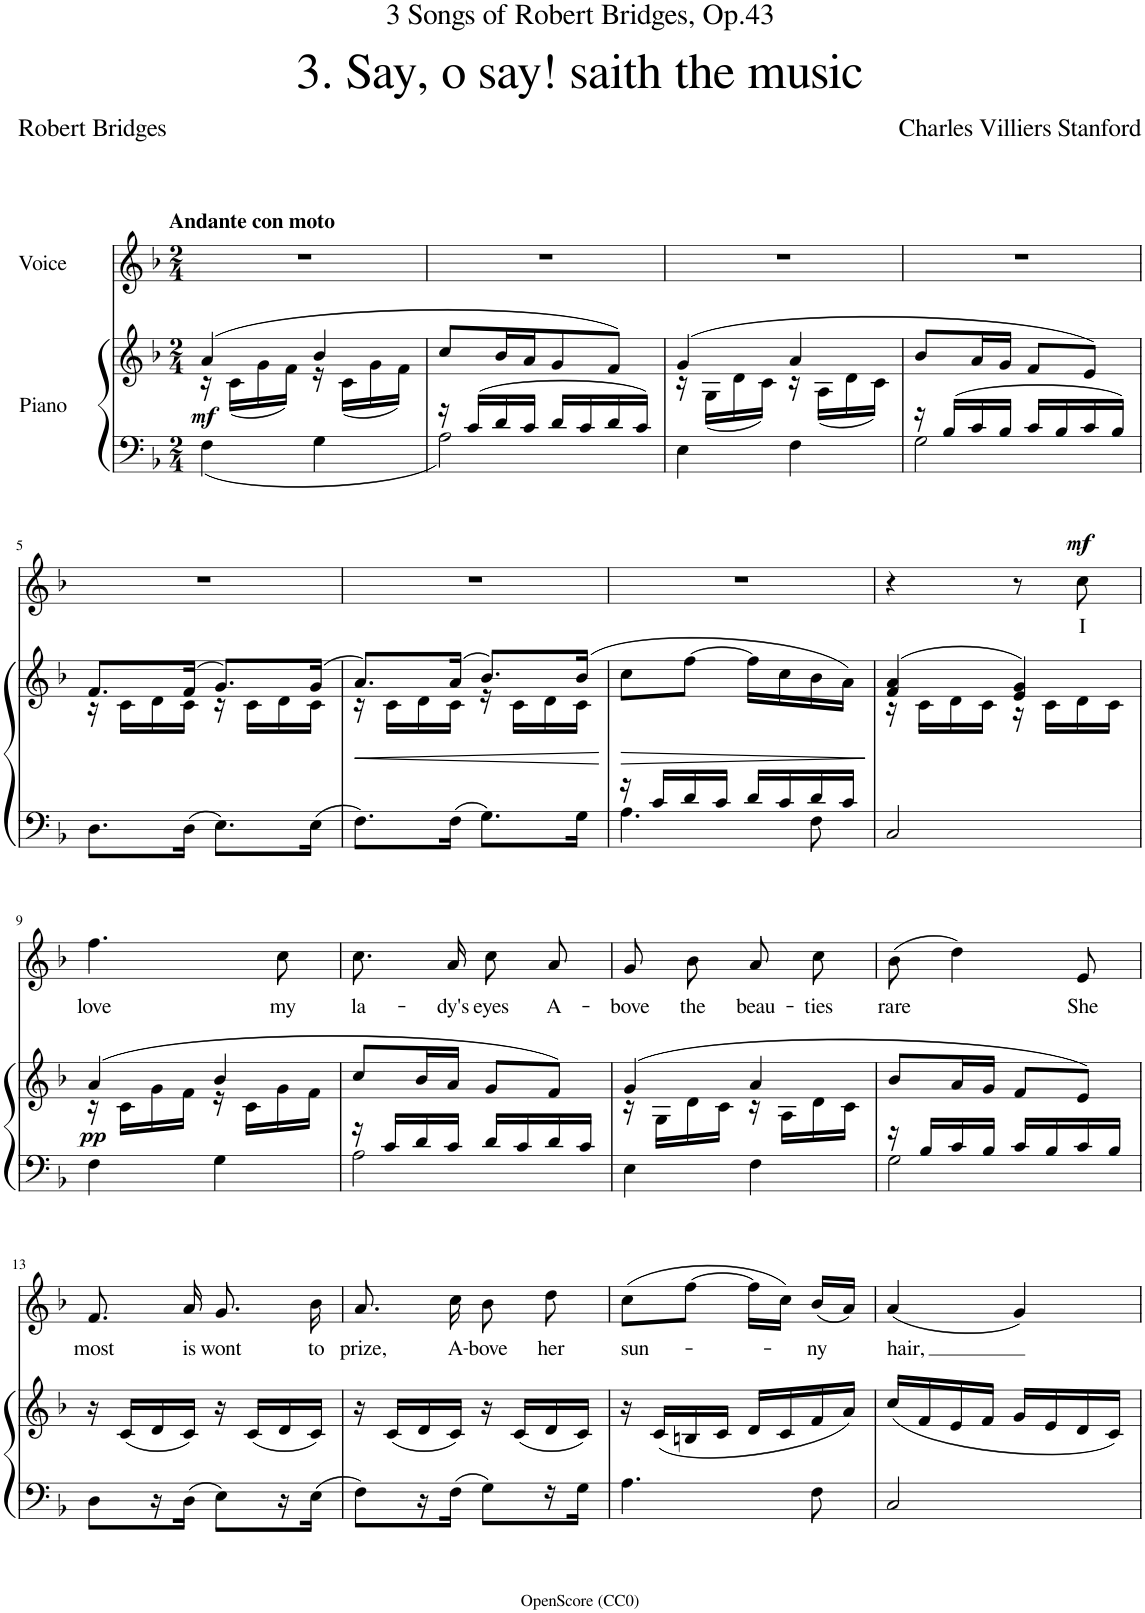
**kern	**kern	**dynam	**kern	**text	**dynam
*part2	*part2	*part2	*part1	*part1	*part1
*staff3	*staff2	*staff2/3	*staff1	*staff1	*staff1
*I"Piano	*	*	*I"Voice	*	*
*I'Pno	*	*	*	*	*
*clefF4	*clefG2	*	*clefG2	*	*
*k[b-]	*k[b-]	*	*k[b-]	*	*
*M2/4	*M2/4	*	*M2/4	*	*
=1	=1	=1	=1	=1	=1
*	*^	*	*	*	*
!	!	!	!	!LO:TX:a:B:t=Andante con moto	!	!
!	!	!	!LO:DY:b	!	!	!
4F\	(4a/	16r	mf	2r	.	.
.	.	(16c\LL	.	.	.	.
.	.	16g\	.	.	.	.
.	.	16f\JJ)	.	.	.	.
4G\	4b-/	16r	.	.	.	.
.	.	(16c\LL	.	.	.	.
.	.	16g\	.	.	.	.
.	.	16f\JJ)	.	.	.	.
*	*v	*v	*	*	*	*
=2	=2	=2	=2	=2	=2
*^	*	*	*	*	*
16r	2A\	8cc/L	.	2r	.	.
16c/LL	.	.	.	.	.	.
16d/	.	16b-/L	.	.	.	.
16c/JJ	.	16a/J	.	.	.	.
16d/LL	.	8g/	.	.	.	.
16c/	.	.	.	.	.	.
16d/	.	8f/J)	.	.	.	.
16c/JJ	.	.	.	.	.	.
*v	*v	*	*	*	*	*
=3	=3	=3	=3	=3	=3
*	*^	*	*	*	*
4E\	(4g/	16r	.	2r	.	.
.	.	(16G\LL	.	.	.	.
.	.	16d\	.	.	.	.
.	.	16c\JJ)	.	.	.	.
4F\	4a/	16r	.	.	.	.
.	.	(16A\LL	.	.	.	.
.	.	16d\	.	.	.	.
.	.	16c\JJ)	.	.	.	.
*	*v	*v	*	*	*	*
=4	=4	=4	=4	=4	=4
*^	*	*	*	*	*
16r	2G\	8b-/L	.	2r	.	.
16B-/LL	.	.	.	.	.	.
16c/	.	16a/L	.	.	.	.
16B-/JJ	.	16g/JJ	.	.	.	.
16c/LL	.	8f/L	.	.	.	.
16B-/	.	.	.	.	.	.
16c/	.	8e/J)	.	.	.	.
16B-/JJ	.	.	.	.	.	.
*v	*v	*	*	*	*	*
!!LO:LB:g=z
=5	=5	=5	=5	=5	=5
*	*^	*	*	*	*
8.D\L	8.f/L	16r	.	2r	.	.
.	.	16c\LL	.	.	.	.
.	.	16d\	.	.	.	.
16D\Jk	(16f/Jk	16c\JJ	.	.	.	.
8.E\L	8.g/L)	16r	.	.	.	.
.	.	16c\LL	.	.	.	.
.	.	16d\	.	.	.	.
16E\Jk	(16g/Jk	16c\JJ	.	.	.	.
=6	=6	=6	=6	=6	=6	=6
!	!	!	!LO:HP:b	!	!	!
8.F\L	8.a/L)	16r	<	2r	.	.
.	.	16c\LL	.	.	.	.
.	.	16d\	.	.	.	.
16F\Jk	(16a/Jk	16c\JJ	.	.	.	.
8.G\L	8.b-/L)	16r	.	.	.	.
.	.	16c\LL	.	.	.	.
.	.	16d\	.	.	.	.
16G\Jk	(16b-/Jk	16c\JJ	.	.	.	.
*	*v	*v	*	*	*	*
.	.	[	.	.	.
=7	=7	=7	=7	=7	=7
*^	*	*	*	*	*
!	!	!	!LO:HP:b	!	!	!
16r	4.A\	8cc\L	>	2r	.	.
16c/LL	.	.	.	.	.	.
16d/	.	[>8ff\J	.	.	.	.
16c/JJ	.	.	.	.	.	.
16d/LL	.	16ff\LL]	.	.	.	.
16c/	.	16cc\	.	.	.	.
16d/	8F\	16b-\	.	.	.	.
16c/JJ	.	16a\JJ)	.	.	.	.
*v	*v	*	*	*	*	*
.	.	]	.	.	.
=8	=8	=8	=8	=8	=8
*	*^	*	*	*	*
2C/	(4f/ 4a/	16r	.	4r	.	.
.	.	16c\LL	.	.	.	.
.	.	16d\	.	.	.	.
.	.	16c\JJ	.	.	.	.
.	4e/ 4g/)	16r	.	8r	.	.
.	.	16c\LL	.	.	.	.
!	!	!	!	!	!LO:LY:b	!LO:DY:a
.	.	16d\	.	8cc\	I	mf
.	.	16c\JJ	.	.	.	.
!!LO:LB:g=z
=9	=9	=9	=9	=9	=9	=9
!	!	!	!LO:DY:b	!	!LO:LY:b	!
4F\	(4a/	16r	pp	4.ff\	love	.
.	.	16c\LL	.	.	.	.
.	.	16g\	.	.	.	.
.	.	16f\JJ	.	.	.	.
4G\	4b-/	16r	.	.	.	.
.	.	16c\LL	.	.	.	.
!	!	!	!	!	!LO:LY:b	!
.	.	16g\	.	8cc\	my	.
.	.	16f\JJ	.	.	.	.
=10	=10	=10	=10	=10	=10	=10
*^	*	*	*	*	*	*
!	!	!	!	!	!	!LO:LY:b	!
*	*	*v	*v	*	*	*	*
16r	2A\	8cc/L	.	8.cc\	la-	.
16c/LL	.	.	.	.	.	.
16d/	.	16b-/L	.	.	.	.
!	!	!	!	!	!LO:LY:b	!
16c/JJ	.	16a/JJ	.	16a/	-dy's	.
!	!	!	!	!	!LO:LY:b	!
16d/LL	.	8g/L	.	8cc\	eyes	.
16c/	.	.	.	.	.	.
!	!	!	!	!	!LO:LY:b	!
16d/	.	8f/J)	.	8a/	A-	.
16c/JJ	.	.	.	.	.	.
*v	*v	*	*	*	*	*
=11	=11	=11	=11	=11	=11
*	*^	*	*	*	*
!	!	!	!	!	!LO:LY:b	!
4E\	(4g/	16r	.	8g/	-bove	.
.	.	16G\LL	.	.	.	.
!	!	!	!	!	!LO:LY:b	!
.	.	16d\	.	8b-\	the	.
.	.	16c\JJ	.	.	.	.
!	!	!	!	!	!LO:LY:b	!
4F\	4a/	16r	.	8a/	beau-	.
.	.	16A\LL	.	.	.	.
!	!	!	!	!	!LO:LY:b	!
.	.	16d\	.	8cc\	-ties	.
.	.	16c\JJ	.	.	.	.
=12	=12	=12	=12	=12	=12	=12
*^	*	*	*	*	*	*
!	!	!	!	!	!	!LO:LY:b	!
*	*	*v	*v	*	*	*	*
16r	2G\	8b-/L	.	(8b-\	rare	.
16B-/LL	.	.	.	.	.	.
16c/	.	16a/L	.	4dd\)	.	.
16B-/JJ	.	16g/JJ	.	.	.	.
16c/LL	.	8f/L	.	.	.	.
16B-/	.	.	.	.	.	.
!	!	!	!	!	!LO:LY:b	!
16c/	.	8e/J)	.	8e/	She	.
16B-/JJ	.	.	.	.	.	.
*v	*v	*	*	*	*	*
!!LO:LB:g=z
=13	=13	=13	=13	=13	=13
!	!	!	!	!LO:LY:b	!
8D\L	16r	.	8.f/	most	.
.	(16c/LL	.	.	.	.
16r	16d/	.	.	.	.
!	!	!	!	!LO:LY:b	!
16D\JL	16c/JJ)	.	16a/	is	.
!	!	!	!	!LO:LY:b	!
8E\L	16r	.	8.g/	wont	.
.	(16c/LL	.	.	.	.
16r	16d/	.	.	.	.
!	!	!	!	!LO:LY:b	!
16E\JJ	16c/JJ)	.	16b-\	to	.
=14	=14	=14	=14	=14	=14
!	!	!	!	!LO:LY:b	!
8F\L	16r	.	8.a/	prize,	.
.	(16c/LL	.	.	.	.
16r	16d/	.	.	.	.
!	!	!	!	!LO:LY:b	!
16F\JJ	16c/JJ)	.	16cc\	A-	.
!	!	!	!	!LO:LY:b	!
8G\L	16r	.	8b-\	-bove	.
.	(16c/LL	.	.	.	.
!	!	!	!	!LO:LY:b	!
16r	16d/	.	8dd\	her	.
16G\JJ	16c/JJ)	.	.	.	.
=15	=15	=15	=15	=15	=15
!	!	!	!	!LO:LY:b	!
4.A\	16r	.	(8cc\L	sun-	.
.	(16c/LL	.	.	.	.
.	16Bn/	.	[8ff\J	.	.
.	16c/JJ	.	.	.	.
.	16d/LL	.	16ff\LL]	.	.
.	16c/	.	16cc\JJ)	.	.
!	!	!	!	!LO:LY:b	!
8F\	16f/	.	(16b-/LL	-ny	.
.	16a/JJ)	.	16a/JJ)	.	.
=16	=16	=16	=16	=16	=16
!	!	!	!	!LO:LY:b	!
2C/	(16cc/LL	.	(4a/	hair,	.
.	16f/	.	.	.	.
.	16e/	.	.	.	.
.	16f/JJ	.	.	.	.
.	16g/LL	.	4g/)	.	.
.	16e/	.	.	.	.
.	16d/	.	.	.	.
.	16c/JJ)	.	.	.	.
=	=	=	=	=	=
*-	*-	*-	*-	*-	*-
